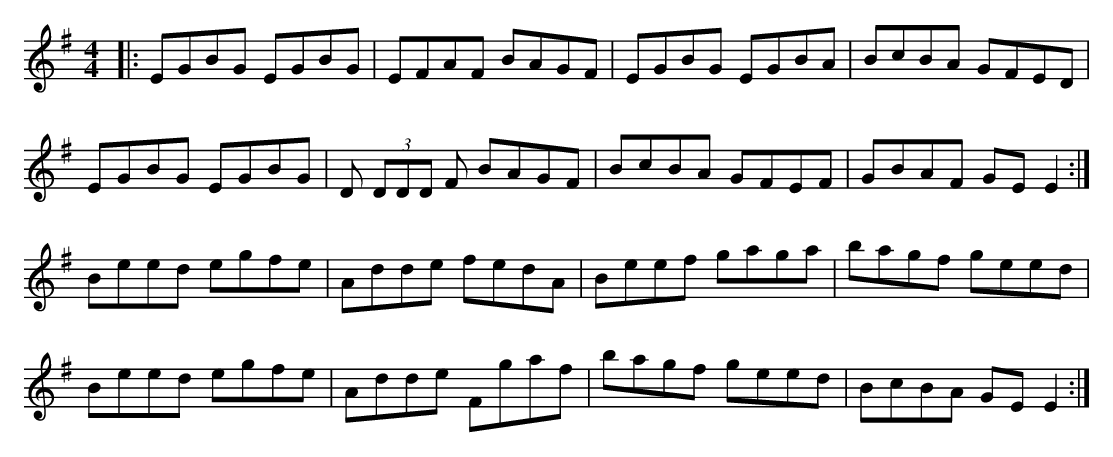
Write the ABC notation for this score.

X:1
M:4/4
K:Emin
|:EGBG EGBG|EFAF BAGF|EGBG EGBA|BcBA GFED|
EGBG EGBG|D (3DDD F BAGF|BcBA GFEF|GBAF GEE2:|
Beed egfe|Adde fedA|Beef gaga|bagf geed|
Beed egfe|Adde Fgaf|bagf geed|BcBA GEE2:|
